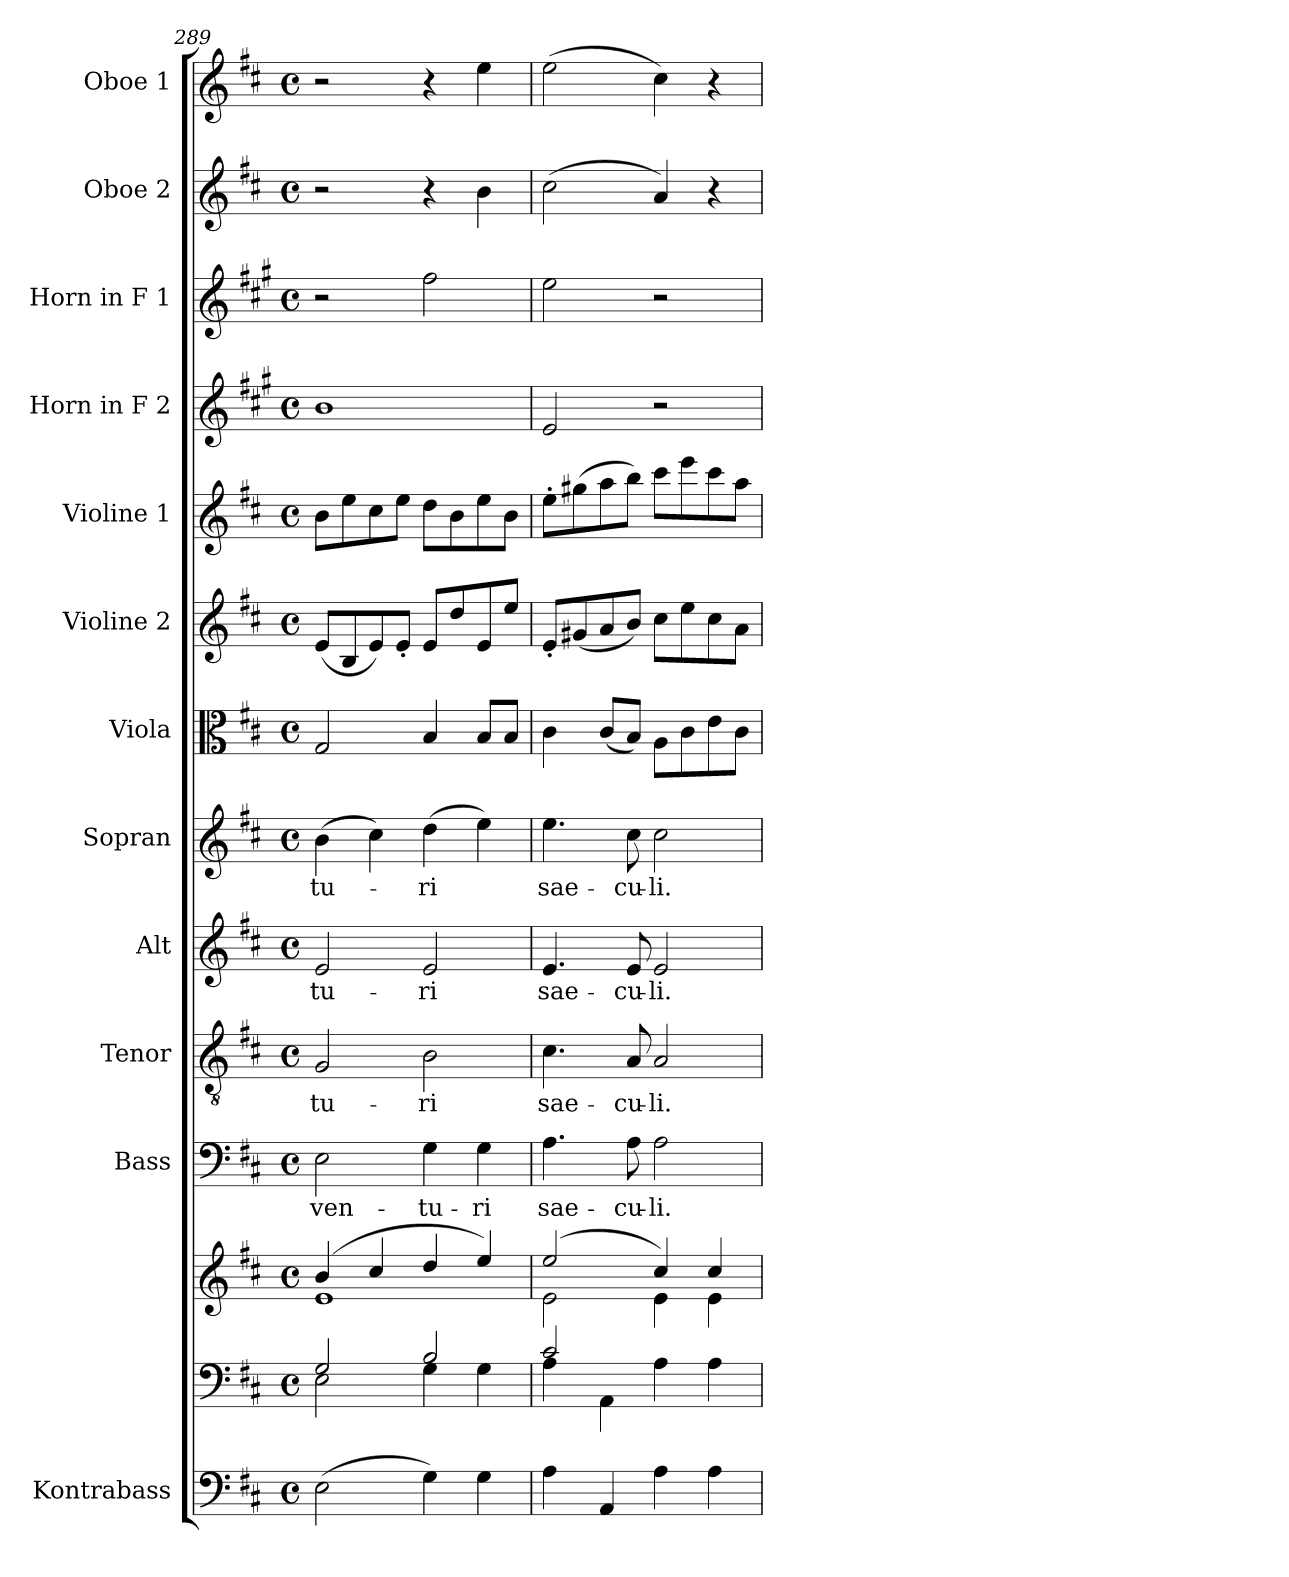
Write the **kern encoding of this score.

**kern	**kern	**kern	**kern	**text	**kern	**text	**kern	**text	**kern	**text	**kern	**kern	**kern	**kern	**kern	**kern	**kern
*part13	*part12	*part12	*part11	*part11	*part10	*part10	*part9	*part9	*part8	*part8	*part7	*part6	*part5	*part4	*part3	*part2	*part1
*staff14	*staff13	*staff12	*staff11	*staff11	*staff10	*staff10	*staff9	*staff9	*staff8	*staff8	*staff7	*staff6	*staff5	*staff4	*staff3	*staff2	*staff1
*I"Kontrabass	*	*	*I"Bass	*	*I"Tenor	*	*I"Alt	*	*I"Sopran	*	*I"Viola	*I"Violine 2	*I"Violine 1	*I"Horn in F 2	*I"Horn in F 1	*I"Oboe 2	*I"Oboe 1
*I'Kb.	*	*	*I'B.	*	*I'T.	*	*I'A.	*	*I'S.	*	*I'Vla.	*I'Vl. 2	*I'Vl. 1	*	*	*I'Ob. 2	*I'Ob. 1
*clefF4	*clefF4	*clefG2	*clefF4	*	*clefGv2	*	*clefG2	*	*clefG2	*	*clefC3	*clefG2	*clefG2	*clefG2	*clefG2	*clefG2	*clefG2
*ITrd7c12	*	*	*	*	*	*	*	*	*	*	*	*	*	*ITrd4c7	*ITrd4c7	*	*
*k[f#c#]	*k[f#c#]	*k[f#c#]	*k[f#c#]	*	*k[f#c#]	*	*k[f#c#]	*	*k[f#c#]	*	*k[f#c#]	*k[f#c#]	*k[f#c#]	*k[f#c#]	*k[f#c#]	*k[f#c#]	*k[f#c#]
*D:	*D:	*D:	*D:	*	*D:	*	*D:	*	*D:	*	*D:	*D:	*D:	*D:	*D:	*D:	*D:
*M4/4	*M4/4	*M4/4	*M4/4	*	*M4/4	*	*M4/4	*	*M4/4	*	*M4/4	*M4/4	*M4/4	*M4/4	*M4/4	*M4/4	*M4/4
*met(c)	*met(c)	*met(c)	*met(c)	*	*met(c)	*	*met(c)	*	*met(c)	*	*met(c)	*met(c)	*met(c)	*met(c)	*met(c)	*met(c)	*met(c)
=289	=289	=289	=289	=289	=289	=289	=289	=289	=289	=289	=289	=289	=289	=289	=289	=289	=289
*	*^	*^	*	*	*	*	*	*	*	*	*	*	*	*	*	*	*
!	!	!	!	!	!	!LO:LY:b	!	!LO:LY:b	!	!LO:LY:b	!	!LO:LY:b	!	!	!	!	!	!	!
(>2EE\	2G/	2E\	(<4b/	1e	2E\	ven-	2G/	-tu-	2e/	-tu-	(>4b\	-tu-	2G/	(<8e/L	8b\L	1e	2r	2r	2r
.	.	.	.	.	.	.	.	.	.	.	.	.	.	8B/	8ee\	.	.	.	.
.	.	.	4cc#/	.	.	.	.	.	.	.	4cc#\)	.	.	8e/)	8cc#\	.	.	.	.
.	.	.	.	.	.	.	.	.	.	.	.	.	.	8e'</J	8ee\J	.	.	.	.
!	!	!	!	!	!	!LO:LY:b	!	!LO:LY:b	!	!LO:LY:b	!	!LO:LY:b	!	!	!	!	!	!	!
4GG\)	2B/	4G\	4dd/	.	4G\	-tu-	2B\	-ri	2e/	-ri	(>4dd\	-ri	4B/	8e/L	8dd\L	.	2b\	4r	4r
.	.	.	.	.	.	.	.	.	.	.	.	.	.	8dd/	8b\	.	.	.	.
!	!	!	!	!	!	!LO:LY:b	!	!	!	!	!	!	!	!	!	!	!	!	!
4GG\	.	4G\	4ee/)	.	4G\	-ri	.	.	.	.	4ee\)	.	8B/L	8e/	8ee\	.	.	4b\	4ee\
.	.	.	.	.	.	.	.	.	.	.	.	.	8B/J	8ee/J	8b\J	.	.	.	.
=290	=290	=290	=290	=290	=290	=290	=290	=290	=290	=290	=290	=290	=290	=290	=290	=290	=290	=290	=290
!	!	!	!	!	!	!LO:LY:b	!	!LO:LY:b	!	!LO:LY:b	!	!LO:LY:b	!	!	!	!	!	!	!
4AA\	2c#/	4A\	(2ee/	2e\	4.A\	sae-	4.c#\	sae-	4.e/	sae-	4.ee\	sae-	4c#\	8e'</L	8ee'>\L	2A/	2a\	(>2cc#\	(>2ee\
.	.	.	.	.	.	.	.	.	.	.	.	.	.	(<8g#X/	(>8gg#X\	.	.	.	.
4AAA/	.	4AA\	.	.	.	.	.	.	.	.	.	.	(<8c#/L	8a/	8aa\	.	.	.	.
!	!	!	!	!	!	!LO:LY:b	!	!LO:LY:b	!	!LO:LY:b	!	!LO:LY:b	!	!	!	!	!	!	!
.	.	.	.	.	8A\	-cu-	8A/	-cu-	8e/	-cu-	8cc#\	-cu-	8B/J)	8b/J)	8bb\J)	.	.	.	.
!	!	!	!	!	!	!LO:LY:b	!	!LO:LY:b	!	!LO:LY:b	!	!LO:LY:b	!	!	!	!	!	!	!
4AA\	2ryy	4A\	4cc#/)	4e\	2A\	-li.	2A/	-li.	2e/	-li.	2cc#\	-li.	8A\L	8cc#\L	8ccc#\L	2r	2r	4a/)	4cc#\)
.	.	.	.	.	.	.	.	.	.	.	.	.	8c#\	8ee\	8eee\	.	.	.	.
4AA\	.	4A\	4cc#/	4e\	.	.	.	.	.	.	.	.	8e\	8cc#\	8ccc#\	.	.	4r	4r
.	.	.	.	.	.	.	.	.	.	.	.	.	8c#\J	8a\J	8aa\J	.	.	.	.
*	*v	*v	*	*	*	*	*	*	*	*	*	*	*	*	*	*	*	*	*
*	*	*v	*v	*	*	*	*	*	*	*	*	*	*	*	*	*	*	*
=	=	=	=	=	=	=	=	=	=	=	=	=	=	=	=	=	=
*-	*-	*-	*-	*-	*-	*-	*-	*-	*-	*-	*-	*-	*-	*-	*-	*-	*-
